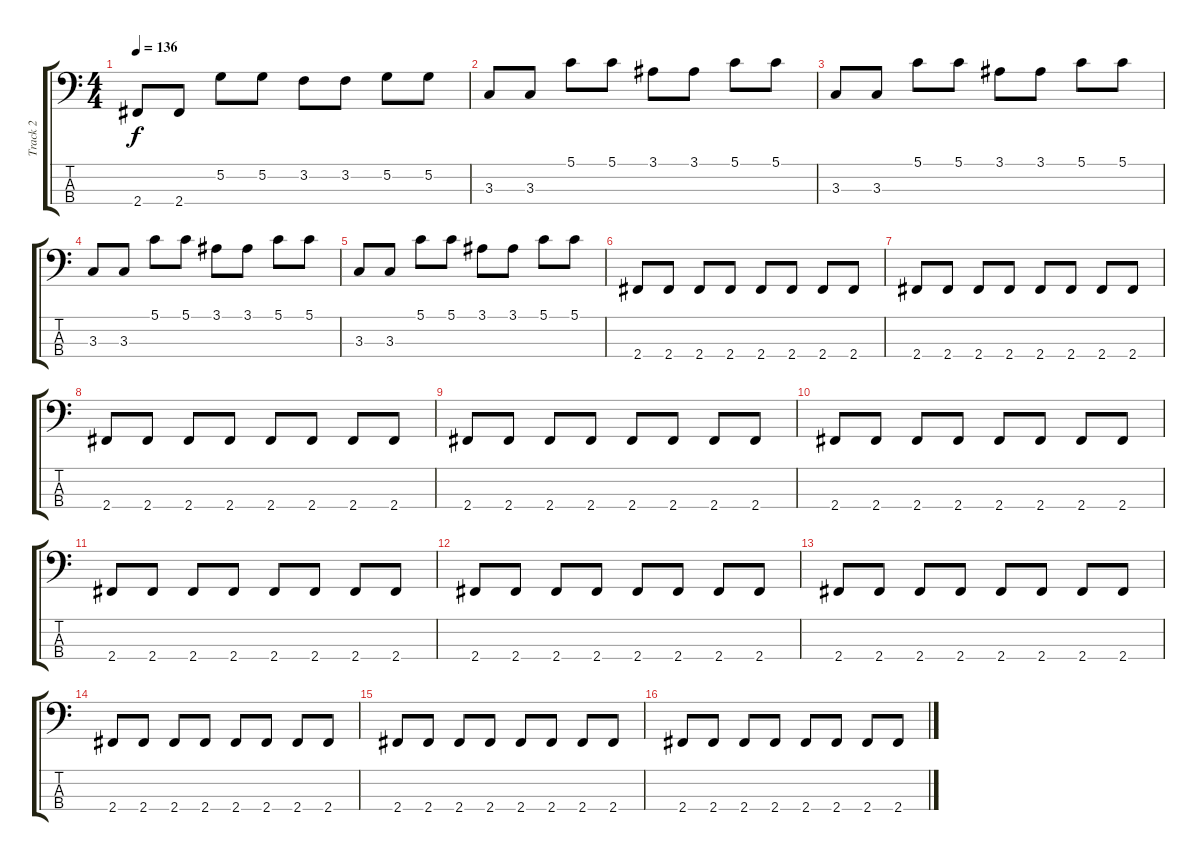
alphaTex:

\track ("Track 2" "Track 2") {instrument electricbassfinger}
\staff {score tabs}
\tuning (G2 D2 A1 E1) {hide}
\ts (4 4)
\tempo 136
\clef f4
\ks c
2.4.8{dy f} 2.4.8 5.2.8 5.2.8 3.2.8 3.2.8 5.2.8 5.2.8 |
3.3.8 3.3.8 5.1.8 5.1.8 3.1.8 3.1.8 5.1.8 5.1.8 |
3.3.8 3.3.8 5.1.8 5.1.8 3.1.8 3.1.8 5.1.8 5.1.8 |
3.3.8 3.3.8 5.1.8 5.1.8 3.1.8 3.1.8 5.1.8 5.1.8 |
3.3.8 3.3.8 5.1.8 5.1.8 3.1.8 3.1.8 5.1.8 5.1.8 |
2.4.8 2.4.8 2.4.8 2.4.8 2.4.8 2.4.8 2.4.8 2.4.8 |
2.4.8 2.4.8 2.4.8 2.4.8 2.4.8 2.4.8 2.4.8 2.4.8 |
2.4.8 2.4.8 2.4.8 2.4.8 2.4.8 2.4.8 2.4.8 2.4.8 |
2.4.8 2.4.8 2.4.8 2.4.8 2.4.8 2.4.8 2.4.8 2.4.8 |
2.4.8 2.4.8 2.4.8 2.4.8 2.4.8 2.4.8 2.4.8 2.4.8 |
2.4.8 2.4.8 2.4.8 2.4.8 2.4.8 2.4.8 2.4.8 2.4.8 |
2.4.8 2.4.8 2.4.8 2.4.8 2.4.8 2.4.8 2.4.8 2.4.8 |
2.4.8 2.4.8 2.4.8 2.4.8 2.4.8 2.4.8 2.4.8 2.4.8 |
2.4.8 2.4.8 2.4.8 2.4.8 2.4.8 2.4.8 2.4.8 2.4.8 |
2.4.8 2.4.8 2.4.8 2.4.8 2.4.8 2.4.8 2.4.8 2.4.8 |
2.4.8 2.4.8 2.4.8 2.4.8 2.4.8 2.4.8 2.4.8 2.4.8
